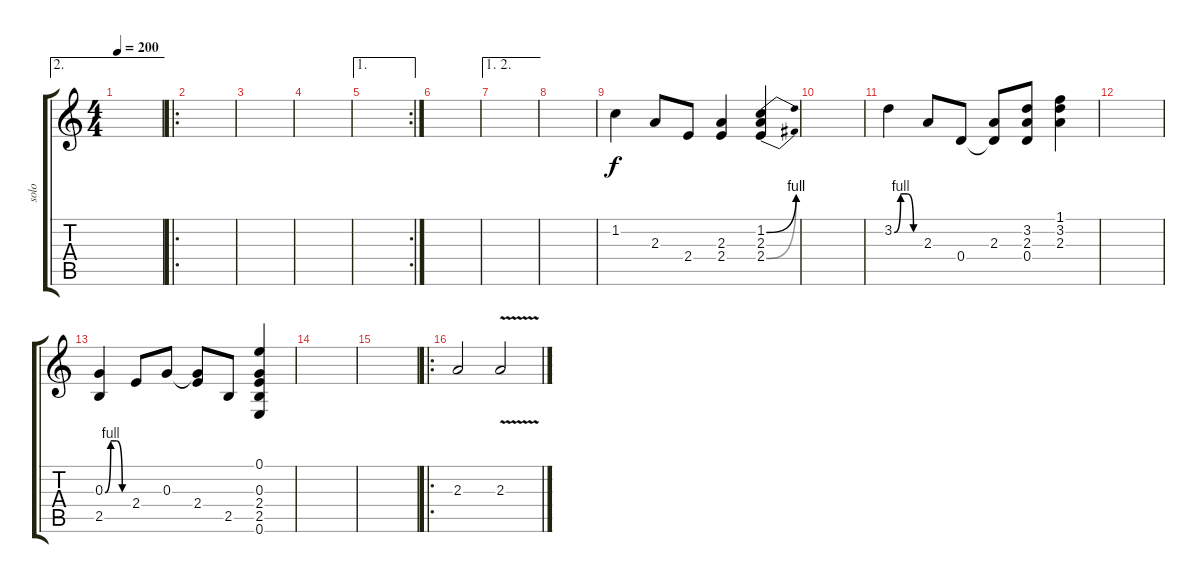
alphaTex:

\track ("solo" "solo") {instrument electricguitarclean}
\staff {score tabs}
\tuning (E4 B3 G3 D3 A2 E2) {hide}
\ae 2
\ts (4 4)
\tempo 200
\clef g2
\ks c
|
\ro
|
|
|
\ae 1
\rc 2
|
|
\ae (1 2)
|
|
1.2.4 2.3.8 2.4.8 (2.3 2.4).4 (1.2{be (bend 0 0 60 4)} 2.3 2.4{be (bend 0 0 60 4)}).4 |
|
3.2{be (custom 0 0 15 4 30 4 45 0 60 0)}.4 2.3.8 0.4.8 (2.3 0.4{t}).8 (3.2 2.3 0.4).8 (1.1 3.2 2.3).4 |
|
(0.3{be (custom 0 0 15 4 30 4 45 0 60 0)} 2.5).4 2.4.8 0.3.8 (0.3{t} 2.4).8 2.5.8 (0.1 0.3 2.4 2.5 0.6).4 |
|
|
\ro
2.3.2 2.3{v}.2
